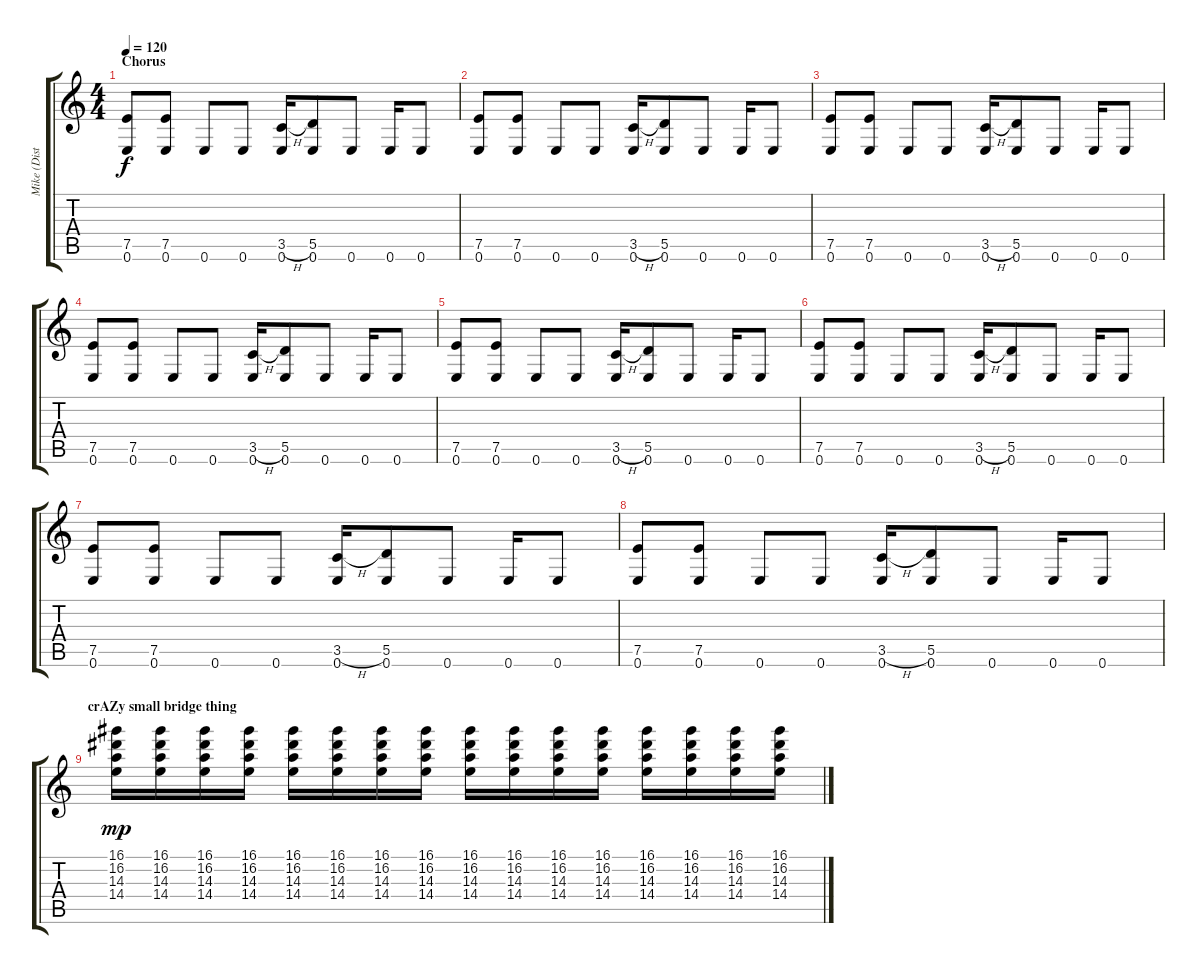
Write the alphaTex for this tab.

\track ("Mike (Disto)" "Mike (Dist") {instrument distortionguitar}
\staff {score tabs}
\tuning (E4 B3 G3 D3 A2 E2) {hide}
\ts (4 4)
\section ("" "Chorus")
\tempo 120
\clef g2
\ks c
(7.5 0.6).8{dy f} (7.5 0.6).8 0.6.8 0.6.8 (3.5{h} 0.6).16 (5.5 0.6).8 0.6.8 0.6.16 0.6.8 |
(7.5 0.6).8 (7.5 0.6).8 0.6.8 0.6.8 (3.5{h} 0.6).16 (5.5 0.6).8 0.6.8 0.6.16 0.6.8 |
(7.5 0.6).8 (7.5 0.6).8 0.6.8 0.6.8 (3.5{h} 0.6).16 (5.5 0.6).8 0.6.8 0.6.16 0.6.8 |
(7.5 0.6).8 (7.5 0.6).8 0.6.8 0.6.8 (3.5{h} 0.6).16 (5.5 0.6).8 0.6.8 0.6.16 0.6.8 |
(7.5 0.6).8 (7.5 0.6).8 0.6.8 0.6.8 (3.5{h} 0.6).16 (5.5 0.6).8 0.6.8 0.6.16 0.6.8 |
(7.5 0.6).8 (7.5 0.6).8 0.6.8 0.6.8 (3.5{h} 0.6).16 (5.5 0.6).8 0.6.8 0.6.16 0.6.8 |
(7.5 0.6).8 (7.5 0.6).8 0.6.8 0.6.8 (3.5{h} 0.6).16 (5.5 0.6).8 0.6.8 0.6.16 0.6.8 |
(7.5 0.6).8 (7.5 0.6).8 0.6.8 0.6.8 (3.5{h} 0.6).16 (5.5 0.6).8 0.6.8 0.6.16 0.6.8 |
\section ("" "crAZy small bridge thing")
(16.1 16.2 14.3 14.4).16{dy mp} (16.1 16.2 14.3 14.4).16 (16.1 16.2 14.3 14.4).16 (16.1 16.2 14.3 14.4).16 (16.1 16.2 14.3 14.4).16 (16.1 16.2 14.3 14.4).16 (16.1 16.2 14.3 14.4).16 (16.1 16.2 14.3 14.4).16 (16.1 16.2 14.3 14.4).16 (16.1 16.2 14.3 14.4).16 (16.1 16.2 14.3 14.4).16 (16.1 16.2 14.3 14.4).16 (16.1 16.2 14.3 14.4).16 (16.1 16.2 14.3 14.4).16 (16.1 16.2 14.3 14.4).16 (16.1 16.2 14.3 14.4).16
